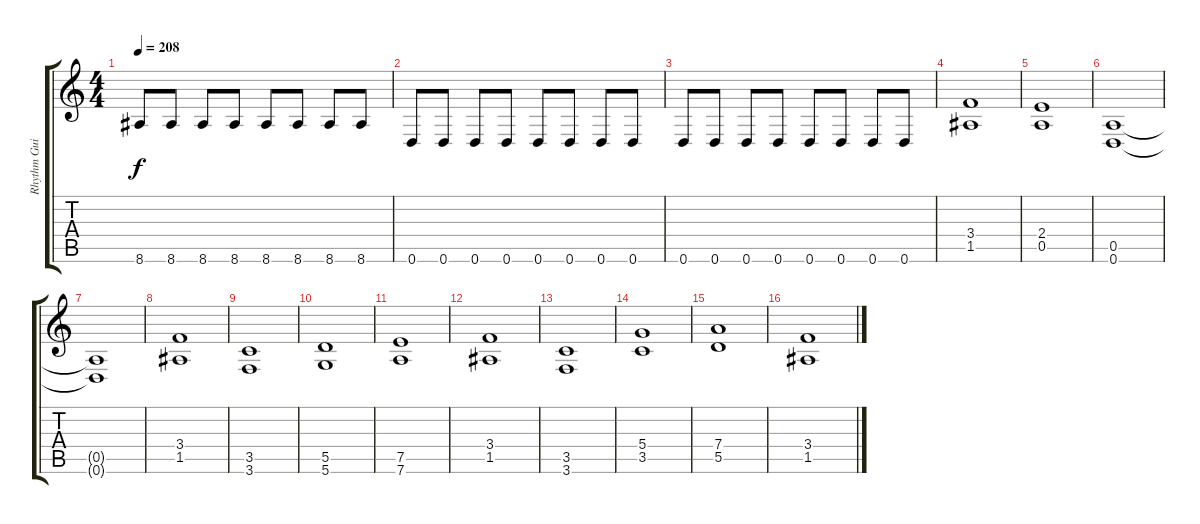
\track ("Rhythm Guitar" "Rhythm Gui") {instrument distortionguitar}
\staff {score tabs}
\tuning (E4 B3 G3 D3 A2 D2) {hide}
\ts (4 4)
\tempo 208
\clef g2
\ks c
8.6.8{dy f} 8.6.8 8.6.8 8.6.8 8.6.8 8.6.8 8.6.8 8.6.8 |
0.6.8 0.6.8 0.6.8 0.6.8 0.6.8 0.6.8 0.6.8 0.6.8 |
0.6.8 0.6.8 0.6.8 0.6.8 0.6.8 0.6.8 0.6.8 0.6.8 |
(3.4 1.5).1 |
(2.4 0.5).1 |
(0.5 0.6).1 |
(0.5{t} 0.6{t}).1 |
(3.4 1.5).1 |
(3.5 3.6).1 |
(5.5 5.6).1 |
(7.5 7.6).1 |
(3.4 1.5).1 |
(3.5 3.6).1 |
(5.4 3.5).1 |
(7.4 5.5).1 |
(3.4 1.5).1
